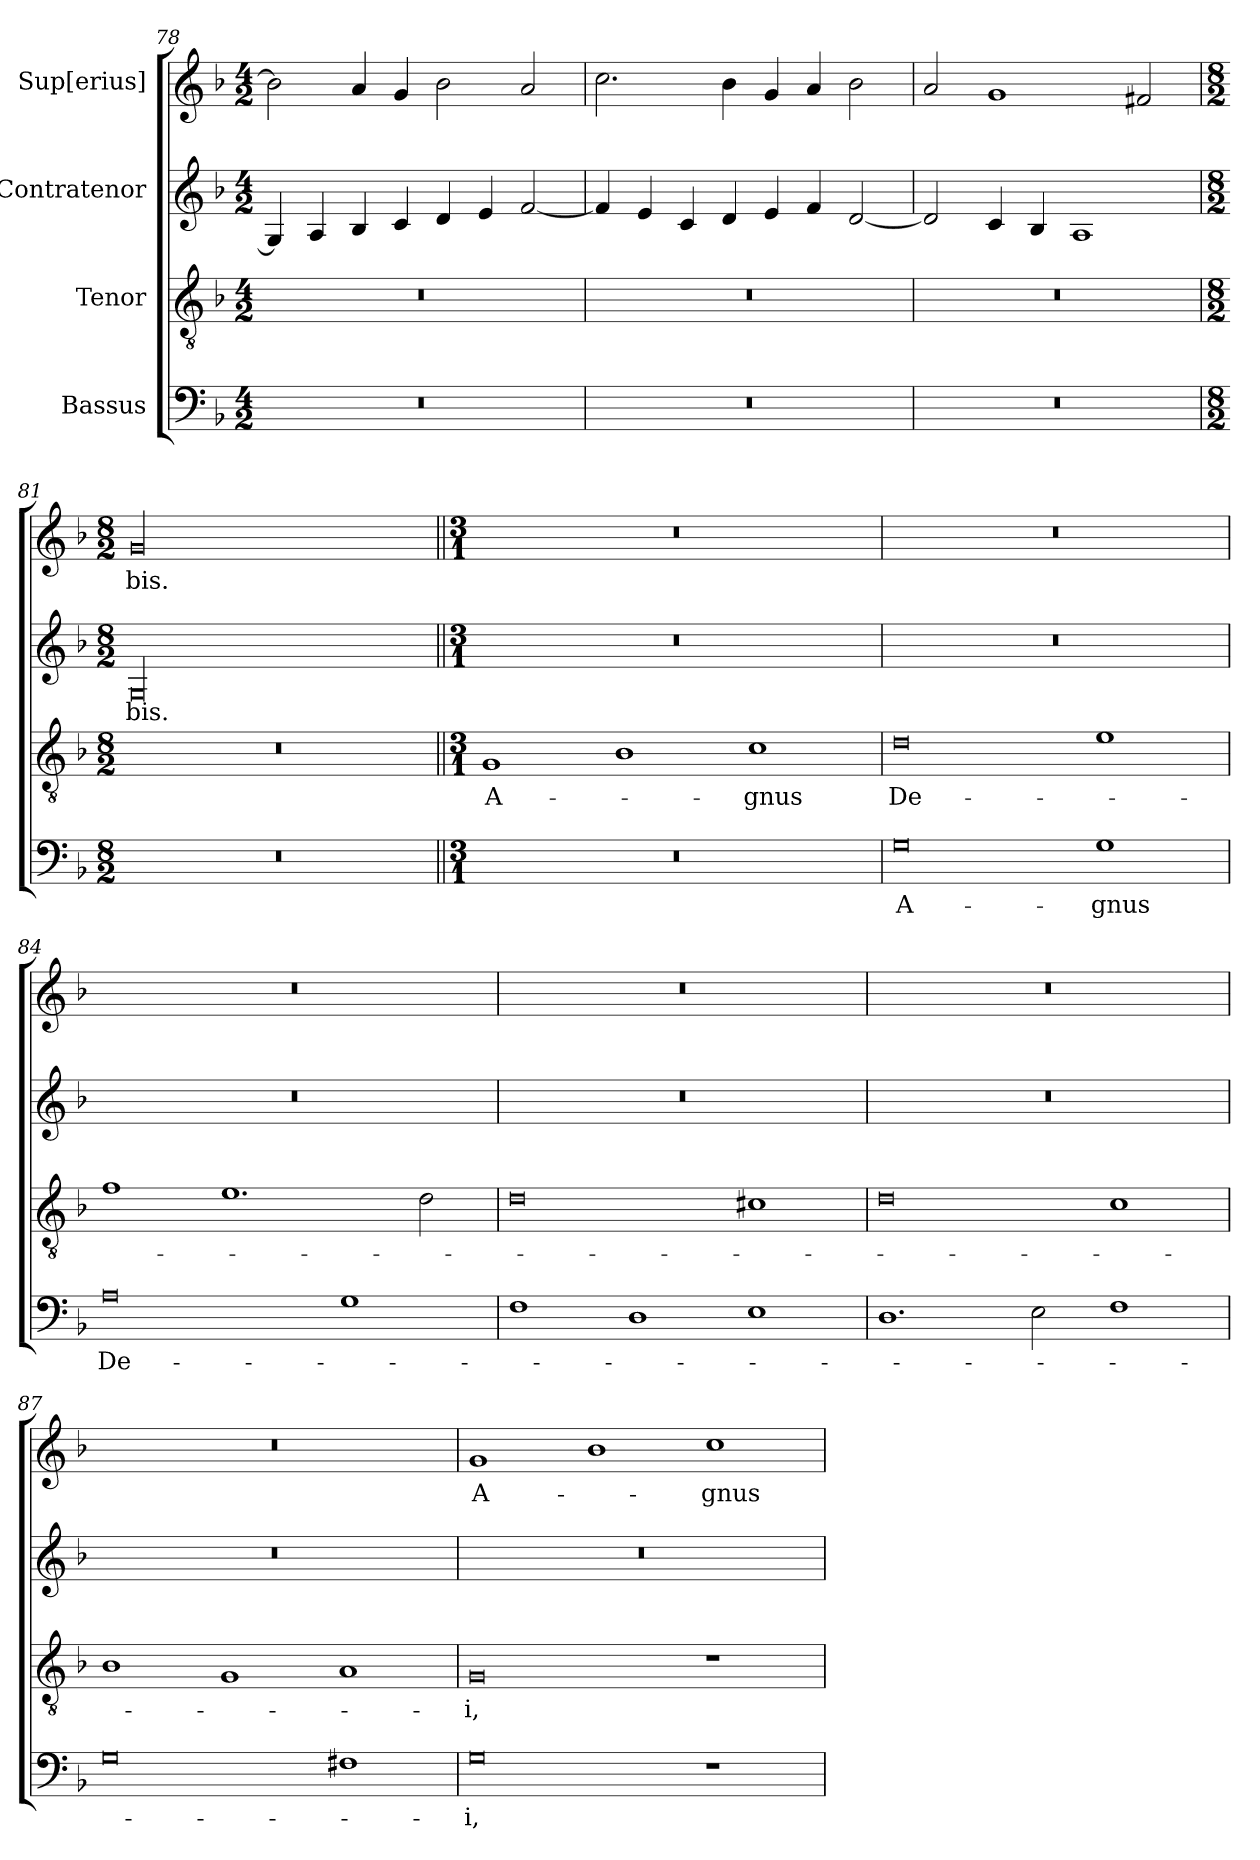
**kern	**text	**kern	**text	**kern	**text	**kern	**text
*part4	*part4	*part3	*part3	*part2	*part2	*part1	*part1
*staff4	*staff4	*staff3	*staff3	*staff2	*staff2	*staff1	*staff1
*I"Bassus	*	*I"Tenor	*	*I"Contratenor	*	*I"Sup[erius]	*
*clefF4	*	*clefGv2	*	*clefG2	*	*clefG2	*
*k[b-]	*	*k[b-]	*	*k[b-]	*	*k[b-]	*
*M4/2	*	*M4/2	*	*M4/2	*	*M4/2	*
=78	=78	=78	=78	=78	=78	=78	=78
0r	.	0r	.	4G/]	.	2b-\]	.
.	.	.	.	4A/	.	.	.
.	.	.	.	4B-/	.	4a/	.
.	.	.	.	4c/	.	4g/	.
.	.	.	.	4d/	.	2b-\	.
.	.	.	.	4e/	.	.	.
.	.	.	.	[2f/	.	2a/	.
=79	=79	=79	=79	=79	=79	=79	=79
0r	.	0r	.	4f/]	.	2.cc\	.
.	.	.	.	4e/	.	.	.
.	.	.	.	4c/	.	.	.
.	.	.	.	4d/	.	4b-\	.
.	.	.	.	4e/	.	4g/	.
.	.	.	.	4f/	.	4a/	.
.	.	.	.	[2d/	.	2b-\	.
=80	=80	=80	=80	=80	=80	=80	=80
0r	.	0r	.	2d/]	.	2a/	.
.	.	.	.	4c/	.	1g/	.
.	.	.	.	4B-/	.	.	.
.	.	.	.	1A/	.	.	.
.	.	.	.	.	.	2f#X/	.
=81	=81	=81	=81	=81	=81	=81	=81
*M8/2	*	*M8/2	*	*M8/2	*	*M8/2	*
00r	.	00r	.	00G/	-bis.	00g/	-bis.
=82||	=82||	=82||	=82||	=82||	=82||	=82||	=82||
*M3/1	*	*M3/1	*	*M3/1	*	*M3/1	*
0.r	.	1G/	A-	0.r	.	0.r	.
.	.	1B-\	.	.	.	.	.
.	.	1c\	-gnus	.	.	.	.
=83	=83	=83	=83	=83	=83	=83	=83
0G\	A-	0d\	De-	0.r	.	0.r	.
1G\	-gnus	1e\	.	.	.	.	.
=84	=84	=84	=84	=84	=84	=84	=84
0A\	De-	1f\	.	0.r	.	0.r	.
.	.	1.e\	.	.	.	.	.
1G\	.	.	.	.	.	.	.
.	.	2d\	.	.	.	.	.
=85	=85	=85	=85	=85	=85	=85	=85
1F\	.	0d\	.	0.r	.	0.r	.
1D\	.	.	.	.	.	.	.
1E\	.	1c#X\	.	.	.	.	.
=86	=86	=86	=86	=86	=86	=86	=86
1.D\	.	0d\	.	0.r	.	0.r	.
2E\	.	.	.	.	.	.	.
1F\	.	1c\	.	.	.	.	.
=87	=87	=87	=87	=87	=87	=87	=87
0G\	.	1B-\	.	0.r	.	0.r	.
.	.	1G/	.	.	.	.	.
1F#X\	.	1A/	.	.	.	.	.
=88	=88	=88	=88	=88	=88	=88	=88
0G\	-i,	0G/	-i,	0.r	.	1g/	A-
.	.	.	.	.	.	1b-\	.
1r	.	1r	.	.	.	1cc\	-gnus
=	=	=	=	=	=	=	=
*-	*-	*-	*-	*-	*-	*-	*-
